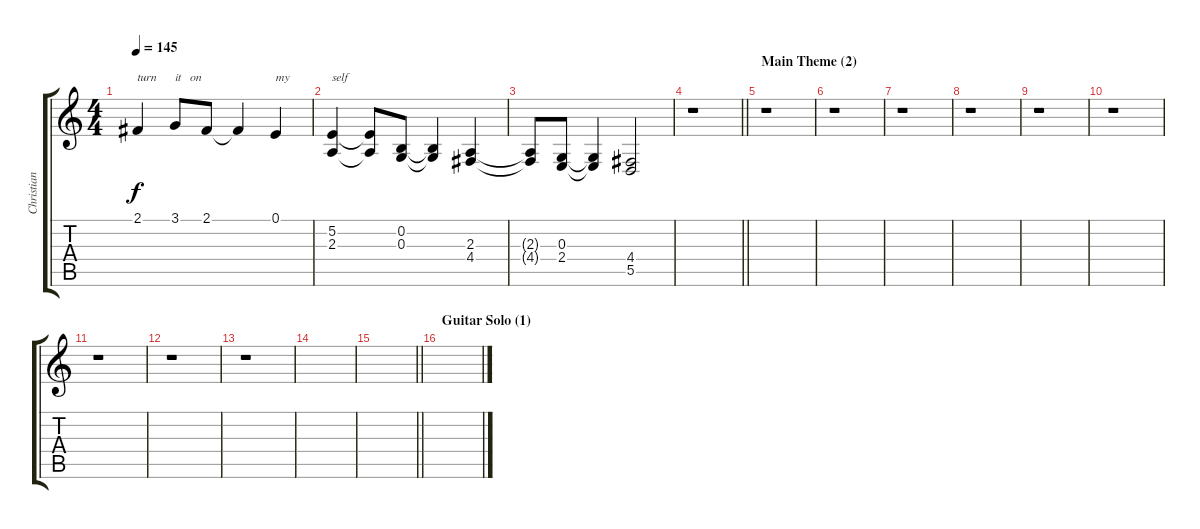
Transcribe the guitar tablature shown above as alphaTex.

\track ("Christian Alvestam - vocal" "Christian ") {instrument tenorsax}
\staff {score tabs}
\tuning (E4 B3 G3 D3 A2 E2) {hide}
\ts (4 4)
\tempo 145
\clef g2
\ks aminor
2.1.4{txt "turn" dy f} 3.1.8{txt "it   on "} 2.1.8 2.1{t}.4 0.1.4{txt "my"} |
(5.2 2.3).4{txt "self"} (5.2{t} 2.3{t}).8 (0.2 0.3).8 (0.2{t} 0.3{t}).4 (2.3 4.4).4 |
(2.3{t} 4.4{t}).8 (0.3 2.4).8 (0.3{t} 2.4{t}).4 (4.4 5.5).2 |
\barLineRight lightlight
r.1 |
\section ("" "Main Theme (2)")
r.1 |
r.1 |
r.1 |
r.1 |
r.1 |
r.1 |
r.1 |
r.1 |
r.1 |
|
\barLineRight lightlight
|
\section ("" "Guitar Solo (1)")
